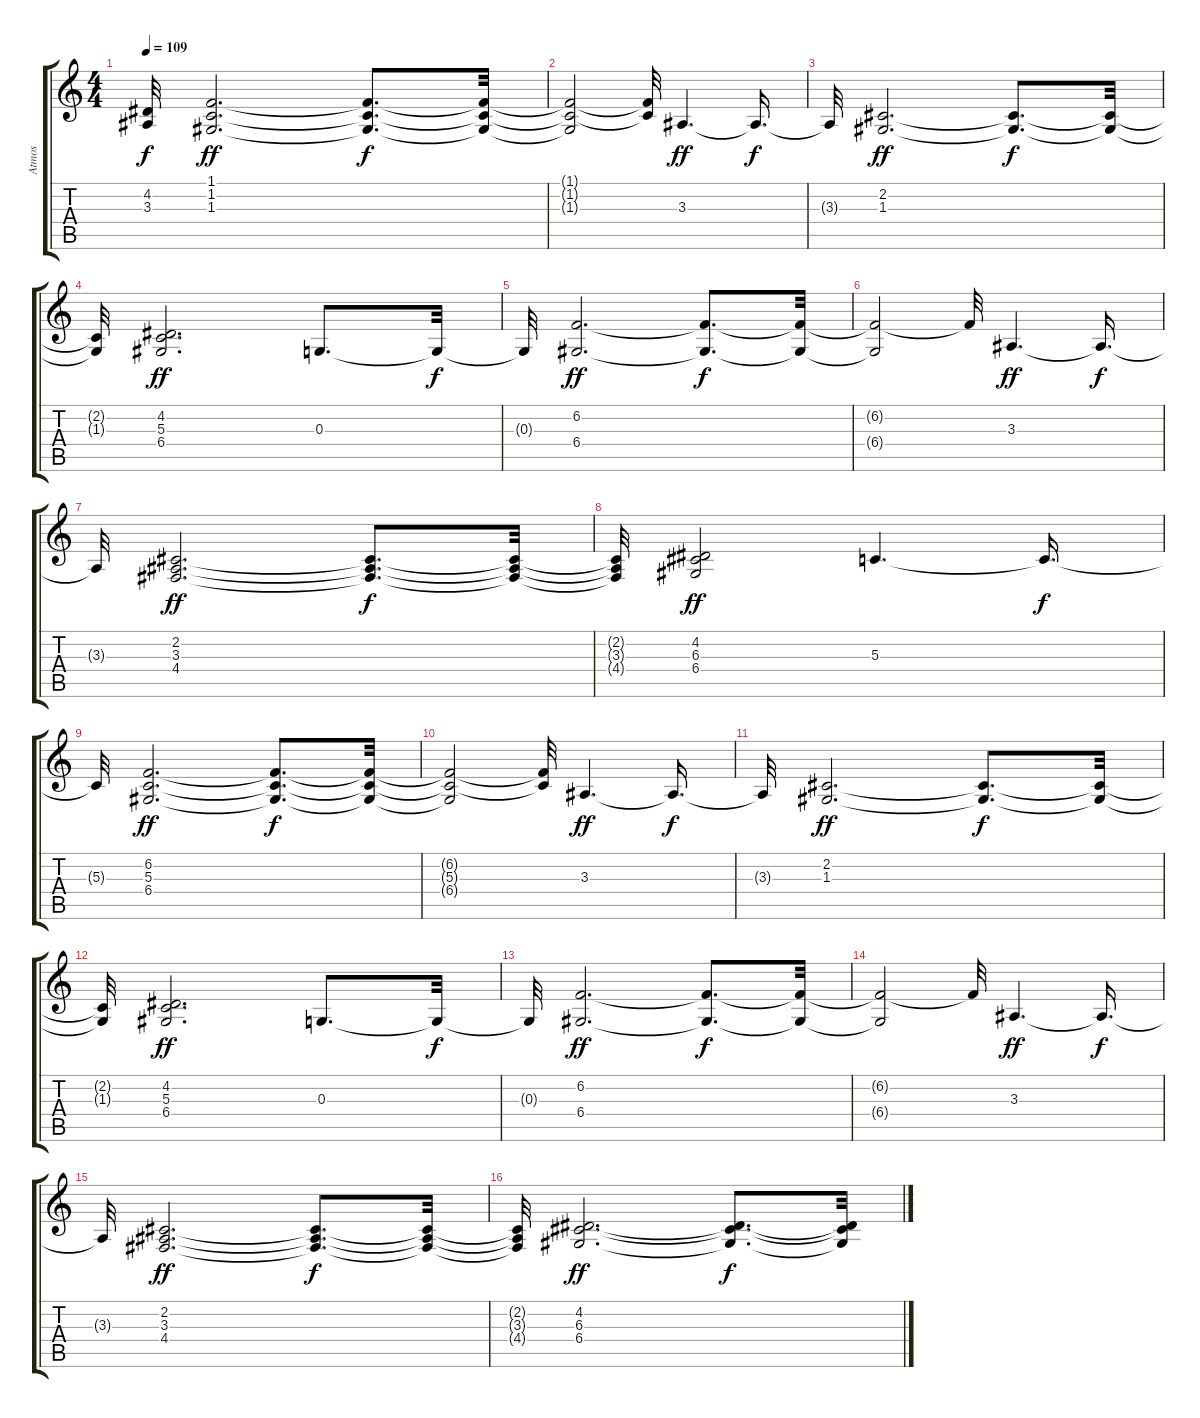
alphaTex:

\track ("Atmos" "Atmos") {instrument pad2warm}
\staff {score tabs}
\tuning (E4 B3 G3 D3 A2 E2) {hide}
\ts (4 4)
\tempo 109
\clef g2
\ks c
(4.2{t} 3.3{t}).32{dy f} (1.1 1.2 1.3).2{d dy ff} (1.1{t} 1.2{t} 1.3{t}).8{d dy f} (1.1{t} 1.2{t} 1.3{t}).32 |
(1.1{t} 1.2{t} 1.3{t}).2 (1.1{t} 1.2{t}).32 3.3.4{d dy ff} 3.3{t}.16{d dy f} |
3.3{t}.32 (2.2 1.3).2{d dy ff} (2.2{t} 1.3{t}).8{d dy f} (2.2{t} 1.3{t}).32 |
(2.2{t} 1.3{t}).32 (4.2 5.3 6.4).2{d dy ff} 0.3.8{d} 0.3{t}.32{dy f} |
0.3{t}.32 (6.2 6.4).2{d dy ff} (6.2{t} 6.4{t}).8{d dy f} (6.2{t} 6.4{t}).32 |
(6.2{t} 6.4{t}).2 6.2{t}.32 3.3.4{d dy ff} 3.3{t}.16{d dy f} |
3.3{t}.32 (2.2 3.3 4.4).2{d dy ff} (2.2{t} 3.3{t} 4.4{t}).8{d dy f} (2.2{t} 3.3{t} 4.4{t}).32 |
(2.2{t} 3.3{t} 4.4{t}).32 (4.2 6.3 6.4).2{dy ff} 5.3.4{d} 5.3{t}.16{d dy f} |
5.3{t}.32 (6.2 5.3 6.4).2{d dy ff} (6.2{t} 5.3{t} 6.4{t}).8{d dy f} (6.2{t} 5.3{t} 6.4{t}).32 |
(6.2{t} 5.3{t} 6.4{t}).2 (6.2{t} 5.3{t}).32 3.3.4{d dy ff} 3.3{t}.16{d dy f} |
3.3{t}.32 (2.2 1.3).2{d dy ff} (2.2{t} 1.3{t}).8{d dy f} (2.2{t} 1.3{t}).32 |
(2.2{t} 1.3{t}).32 (4.2 5.3 6.4).2{d dy ff} 0.3.8{d} 0.3{t}.32{dy f} |
0.3{t}.32 (6.2 6.4).2{d dy ff} (6.2{t} 6.4{t}).8{d dy f} (6.2{t} 6.4{t}).32 |
(6.2{t} 6.4{t}).2 6.2{t}.32 3.3.4{d dy ff} 3.3{t}.16{d dy f} |
3.3{t}.32 (2.2 3.3 4.4).2{d dy ff} (2.2{t} 3.3{t} 4.4{t}).8{d dy f} (2.2{t} 3.3{t} 4.4{t}).32 |
(2.2{t} 3.3{t} 4.4{t}).32 (4.2 6.3 6.4).2{d dy ff} (4.2{t} 6.3{t} 6.4{t}).8{d dy f} (4.2{t} 6.3{t} 6.4{t}).32
